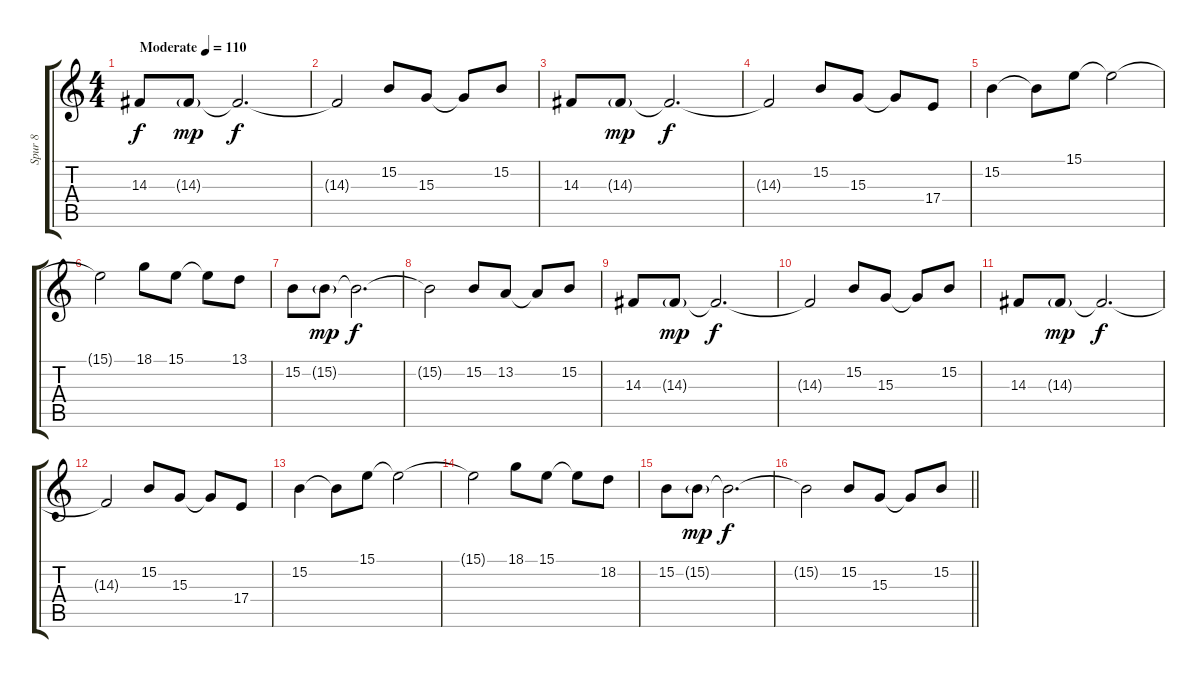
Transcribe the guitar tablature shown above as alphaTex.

\track ("Spur 8" "Spur 8") {instrument acousticgrandpiano}
\staff {score tabs}
\tuning (Db4 Ab3 E3 B2 Gb2 Db2) {hide}
\ts (4 4)
\tempo (110 "Moderate")
\clef g2
\ks c
14.3.8{dy f instrument acousticgrandpiano} 14.3{g}.8{dy mp} 14.3{t}.2{d dy f} |
14.3{t}.2 15.2.8 15.3.8 15.3{t}.8 15.2.8 |
14.3.8 14.3{g}.8{dy mp} 14.3{t}.2{d dy f} |
14.3{t}.2 15.2.8 15.3.8 15.3{t}.8 17.4.8 |
15.2.4 15.2{t}.8 15.1.8 15.1{t}.2 |
15.1{t}.2 18.1.8 15.1.8 15.1{t}.8 13.1.8 |
15.2.8 15.2{g}.8{dy mp} 15.2{t}.2{d dy f} |
15.2{t}.2 15.2.8 13.2.8 13.2{t}.8 15.2.8 |
14.3.8 14.3{g}.8{dy mp} 14.3{t}.2{d dy f} |
14.3{t}.2 15.2.8 15.3.8 15.3{t}.8 15.2.8 |
14.3.8 14.3{g}.8{dy mp} 14.3{t}.2{d dy f} |
14.3{t}.2 15.2.8 15.3.8 15.3{t}.8 17.4.8 |
15.2.4 15.2{t}.8 15.1.8 15.1{t}.2 |
15.1{t}.2 18.1.8 15.1.8 15.1{t}.8 18.2.8 |
15.2.8 15.2{g}.8{dy mp} 15.2{t}.2{d dy f} |
\barLineRight lightlight
15.2{t}.2 15.2.8 15.3.8 15.3{t}.8 15.2.8
